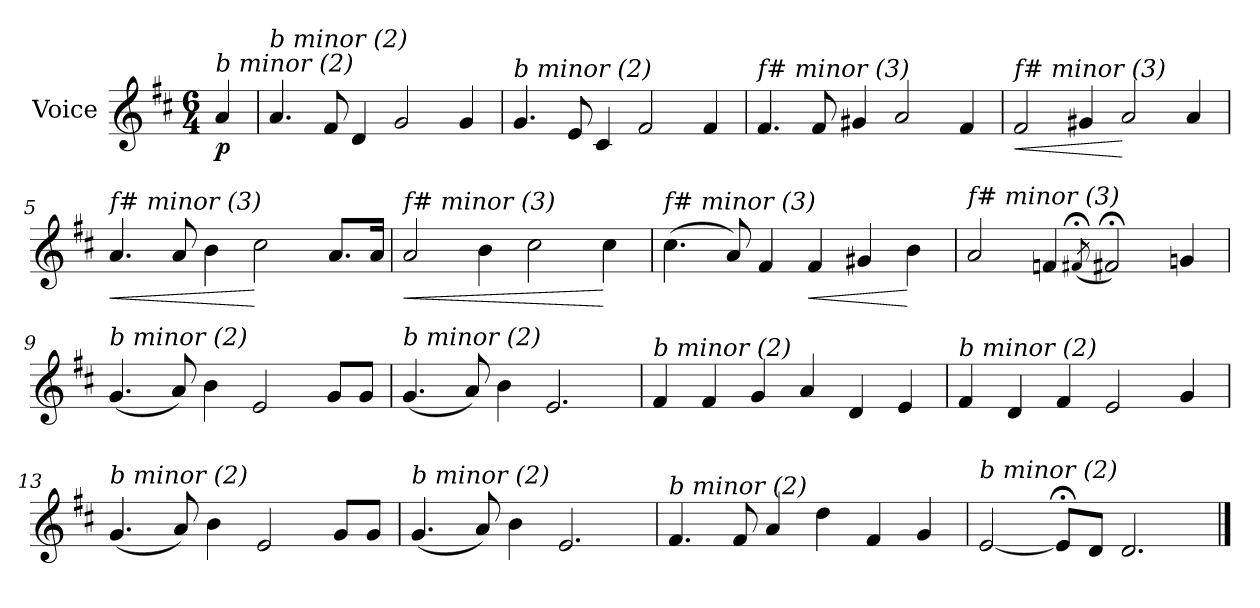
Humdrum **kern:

**kern	**dynam
*part1	*part1
*staff1	*staff1
*I"Voice	*
*I'V	*
*clefG2	*
*k[f#c#]	*
*M6/4	*
=	=
!LO:TX:i:t=b minor (2)	!
!	!LO:DY:b
4a/	p
=1	=1
!LO:TX:i:t=b minor (2)	!
4.a/	.
8f#/	.
4d/	.
2g/	.
4g/	.
=2	=2
!LO:TX:i:t=b minor (2)	!
4.g/	.
8e/	.
4c#/	.
2f#/	.
4f#/	.
=3	=3
!LO:TX:i:t=f# minor (3)	!
4.f#/	.
8f#/	.
4g#X/	.
2a/	.
4f#/	.
=4	=4
!LO:TX:i:t=f# minor (3)	!
!	!LO:HP:b
2f#/	<
4g#X/	.
2a/	[
4a/	.
=5	=5
!LO:TX:i:t=f# minor (3)	!
!	!LO:HP:b
4.a/	<
8a/	.
4b\	.
2cc#\	[
8.a/L	.
16a/Jk	.
!!LO:LB:g=z
=6	=6
!LO:TX:i:t=f# minor (3)	!
!	!LO:HP:b
2a/	<
4b\	.
2cc#\	.
4cc#\	[
=7	=7
!LO:TX:i:t=f# minor (3)	!
(>4.cc#\	.
8a/)	.
4f#/	.
!	!LO:HP:b
4f#/	<
4g#X/	.
4b\	[
=8	=8
!LO:TX:i:t=f# minor (3)	!
2a/	.
4fni/	.
(<8qf#;</	.
2f#;</)	.
4gn/	.
=9	=9
!LO:TX:i:t=b minor (2)	!
(<4.g/	.
8a/)	.
4b\	.
2e/	.
8g/L	.
8g/J	.
=10	=10
!LO:TX:i:t=b minor (2)	!
(<4.g/	.
8a/)	.
4b\	.
2.e/	.
!!LO:LB:g=z
=11	=11
!LO:TX:i:t=b minor (2)	!
4f#/	.
4f#/	.
4g/	.
4a/	.
4d/	.
4e/	.
=12	=12
!LO:TX:i:t=b minor (2)	!
4f#/	.
4d/	.
4f#/	.
2e/	.
4g/	.
=13	=13
!LO:TX:i:t=b minor (2)	!
(<4.g/	.
8a/)	.
4b\	.
2e/	.
8g/L	.
8g/J	.
=14	=14
!LO:TX:i:t=b minor (2)	!
(<4.g/	.
8a/)	.
4b\	.
2.e/	.
=15	=15
!LO:TX:i:t=b minor (2)	!
4.f#/	.
8f#/	.
4a/	.
4dd\	.
4f#/	.
4g/	.
!!LO:LB:g=z
=16	=16
!LO:TX:i:t=b minor (2)	!
[2e/	.
8e;</L]	.
8d/J	.
2.d/	.
==	==
*-	*-
